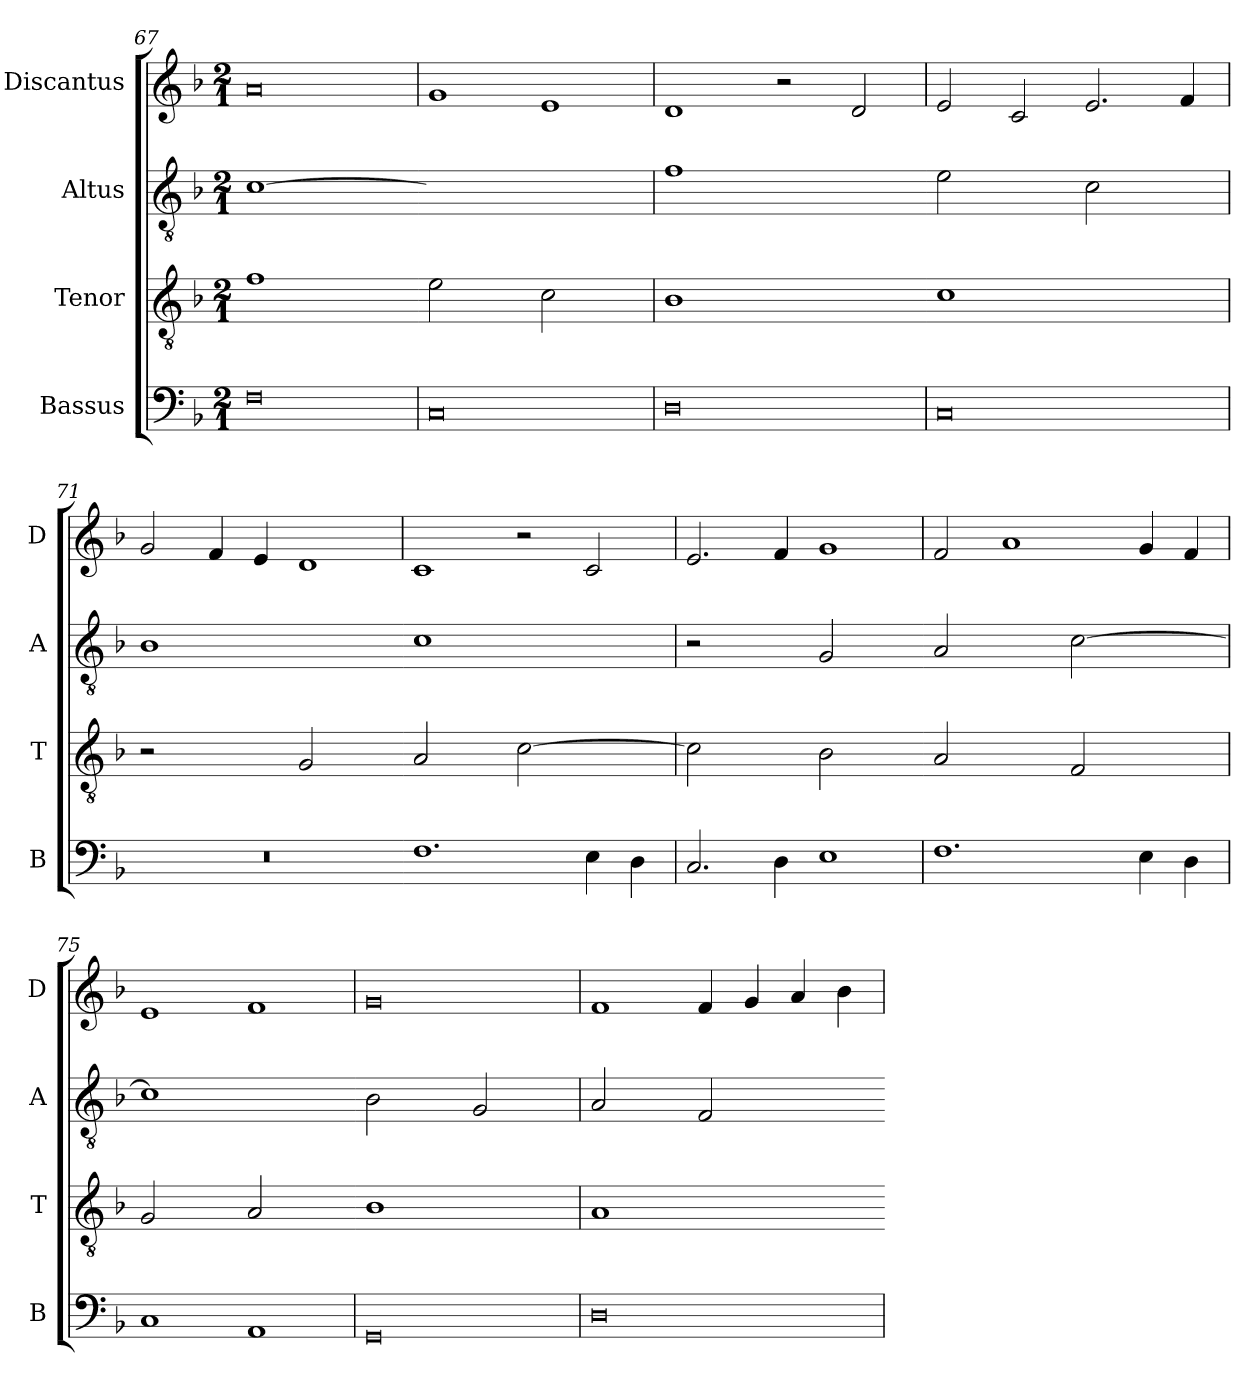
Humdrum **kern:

**kern	**kern	**kern	**kern
*part4	*part3	*part2	*part1
*staff4	*staff3	*staff2	*staff1
*I"Bassus	*I"Tenor	*I"Altus	*I"Discantus
*I'B	*I'T	*I'A	*I'D
*clefF4	*clefGv2	*clefGv2	*clefG2
*k[b-]	*k[b-]	*k[b-]	*k[b-]
*M2/1	*M2/1	*M2/1	*M2/1
=67	=67	=67	=67
!	!LO:N:vis=1	!LO:N:vis=1	!
0F	0f	[0c	0a
=68	=68-	=68-	=68
!	!LO:N:vis=2	!LO:N:vis=1	!
0C	1e	0cyy]	1g
!	!LO:N:vis=2	!	!
.	1c	.	1e
=69	=69	=69	=69
!	!LO:N:vis=1	!LO:N:vis=1	!
0D	0B-	0f	1d
.	.	.	2r
.	.	.	2d/
=70	=70-	=70-	=70
!	!LO:N:vis=1	!LO:N:vis=2	!
0C	0c	1e	2e/
.	.	.	2c/
!	!	!LO:N:vis=2	!
.	.	1c	2.e/
.	.	.	4f/
=71	=71	=71	=71
!	!LO:N:vis=2	!LO:N:vis=1	!
0r	1r	0B-	2g/
.	.	.	4f/
.	.	.	4e/
!	!LO:N:vis=2	!	!
.	1G	.	1d
=72	=72-	=72-	=72
!	!LO:N:vis=2	!LO:N:vis=1	!
1.F	1A	0c	1c
!	!LO:N:vis=2	!	!
.	[1c	.	2r
4E\	.	.	2c/
4D\	.	.	.
=73	=73	=73	=73
!	!LO:N:vis=2	!LO:N:vis=2	!
2.C/	1c]	1r	2.e/
4D\	.	.	4f/
!	!LO:N:vis=2	!LO:N:vis=2	!
1E	1B-	1G	1g
=74	=74-	=74-	=74
!	!LO:N:vis=2	!LO:N:vis=2	!
1.F	1A	1A	2f/
.	.	.	1a
!	!LO:N:vis=2	!LO:N:vis=2	!
.	1F	[1c	.
4E\	.	.	4g/
4D\	.	.	4f/
=75	=75	=75	=75
!	!LO:N:vis=2	!LO:N:vis=1	!
1C	1G	0c]	1e
!	!LO:N:vis=2	!	!
1AA	1A	.	1f
=76	=76-	=76-	=76
!	!LO:N:vis=1	!LO:N:vis=2	!
0GG	0B-	1B-	0g
!	!	!LO:N:vis=2	!
.	.	1G	.
=77	=77	=77	=77
!	!LO:N:vis=1	!LO:N:vis=2	!
0D	0A	1A	1f
!	!	!LO:N:vis=2	!
.	.	1F	4f/
.	.	.	4g/
.	.	.	4a/
.	.	.	4b-\
=	=-	=-	=
*-	*-	*-	*-
